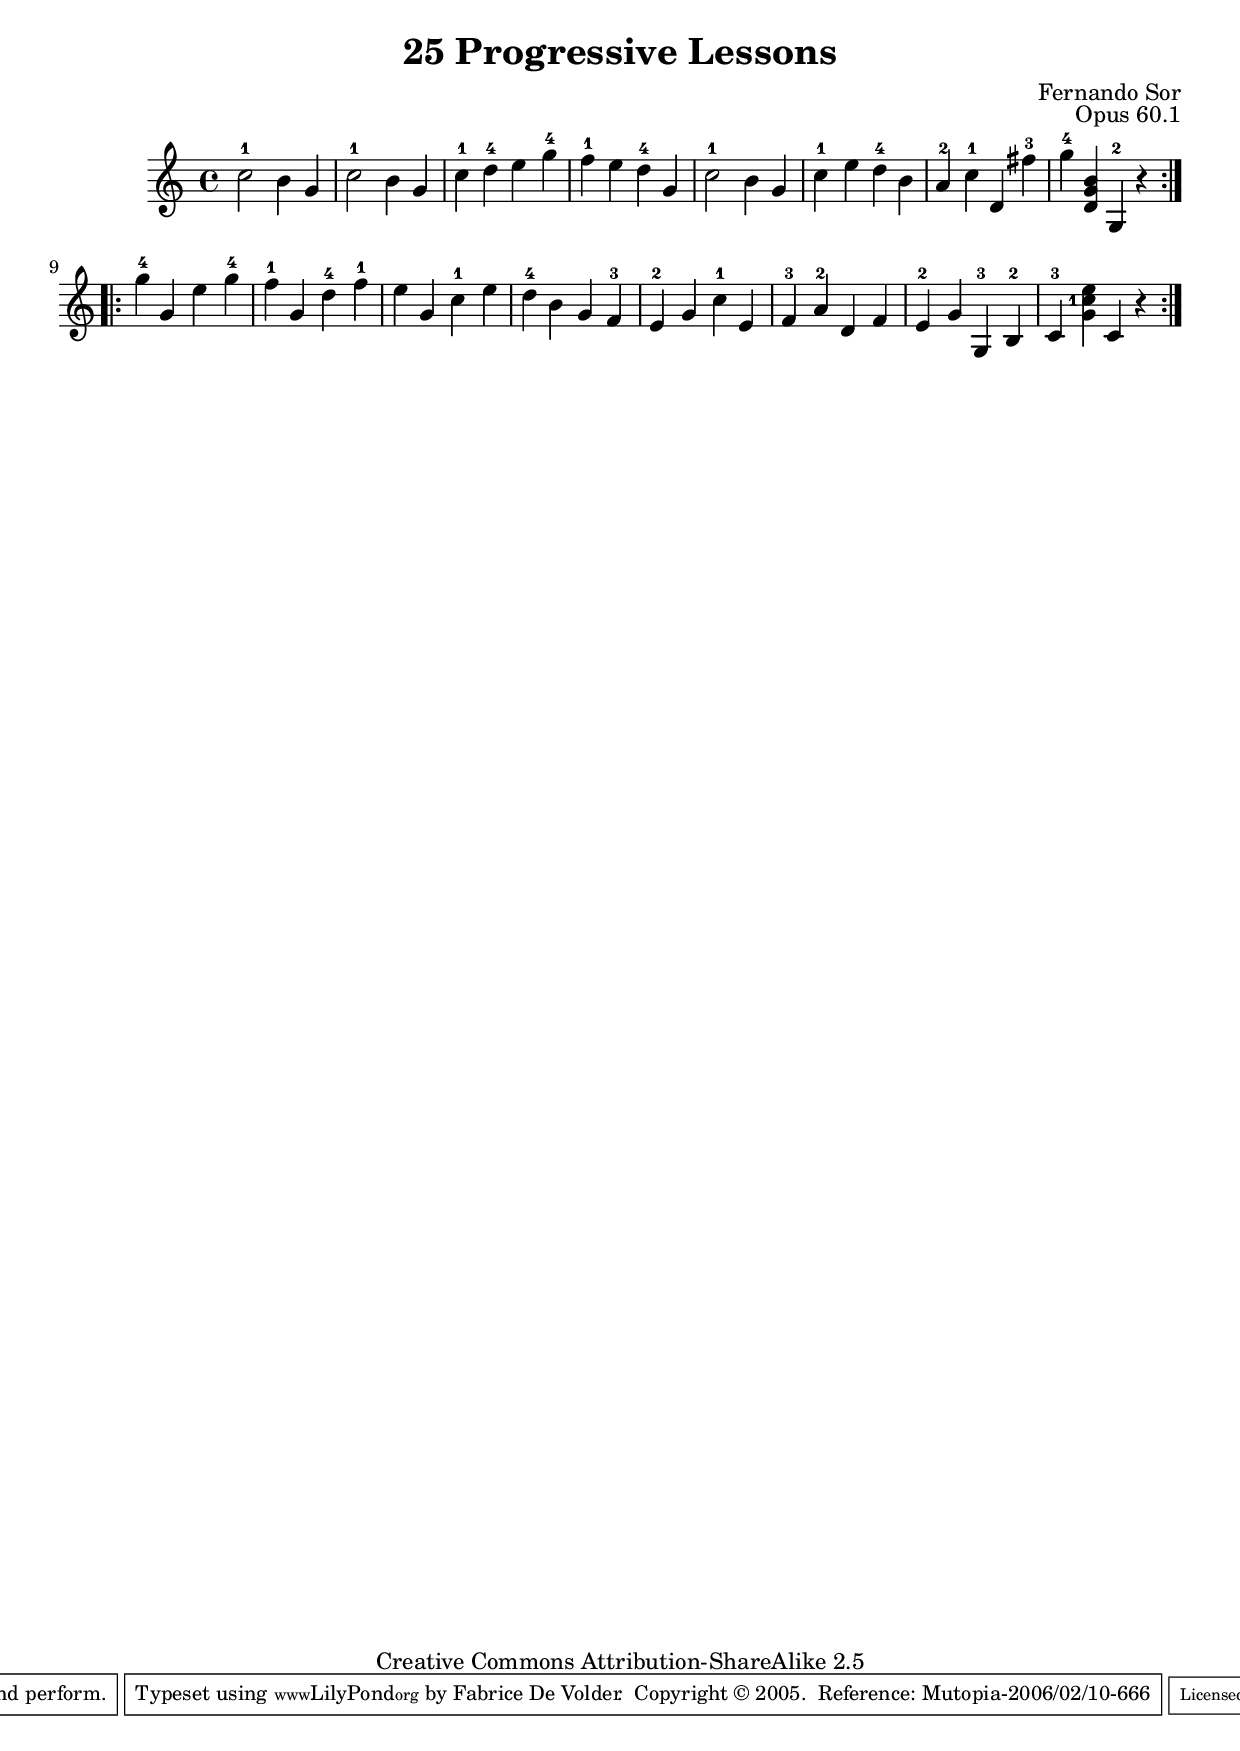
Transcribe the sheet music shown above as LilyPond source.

\version "2.6.5"
\header {
 title    = "25 Progressive Lessons"
 opus     = "Opus 60.1"
 composer = "Fernando Sor"

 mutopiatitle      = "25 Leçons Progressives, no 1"
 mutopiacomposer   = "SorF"
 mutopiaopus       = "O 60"
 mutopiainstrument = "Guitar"
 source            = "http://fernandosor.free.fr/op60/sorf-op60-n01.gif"
 date              = "19th C."
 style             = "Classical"
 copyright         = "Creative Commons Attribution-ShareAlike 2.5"
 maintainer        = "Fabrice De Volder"
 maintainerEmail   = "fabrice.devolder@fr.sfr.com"
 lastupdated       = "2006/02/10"
 filename          = "sor_op60_01.ly"

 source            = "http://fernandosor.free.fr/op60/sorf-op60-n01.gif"
 enterdby          = "Fabrice De Volder"

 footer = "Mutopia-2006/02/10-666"
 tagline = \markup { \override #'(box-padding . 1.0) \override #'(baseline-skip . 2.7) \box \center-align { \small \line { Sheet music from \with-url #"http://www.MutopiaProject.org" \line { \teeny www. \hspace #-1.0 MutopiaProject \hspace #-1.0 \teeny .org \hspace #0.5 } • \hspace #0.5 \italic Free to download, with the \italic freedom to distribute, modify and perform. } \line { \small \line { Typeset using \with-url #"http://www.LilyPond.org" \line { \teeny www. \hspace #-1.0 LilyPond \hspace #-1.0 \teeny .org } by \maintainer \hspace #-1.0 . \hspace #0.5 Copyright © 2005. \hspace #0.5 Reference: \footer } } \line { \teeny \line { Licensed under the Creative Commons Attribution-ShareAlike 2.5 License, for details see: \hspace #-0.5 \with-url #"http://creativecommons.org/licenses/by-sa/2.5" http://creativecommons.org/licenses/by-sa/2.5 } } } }
}

oneVoice = \relative c' {
  \repeat volta 2 {
    c'2-1 b4 g
    c2-1 b4 g
    c-1 d-4 e g-4
    f-1 e d-4 g,
    c2-1 b4 g
    c-1 e d-4 b
    a-2 c-1 d, fis'-3
    g-4 <d, g b> g,-2 r
  }
  \repeat volta 2 {
    g''-4 g, e' g-4
    f-1 g, d'-4 f-1
    e g, c-1 e
    d-4 b g f-3
    e-2 g c-1 e,
    f-3 a-2 d, f
    e-2 g g,-3 b-2
    c-3 \set fingeringOrientations = #'(left)<g' c-1 e> c, r
  }
}

\score {
  \context Staff <<
    \time 4/4
    \key c \major
    \clef violin
    \set Staff.midiInstrument ="acoustic guitar (nylon)"
    \oneVoice
  >>
\layout {}
\midi { \tempo 4=160}
}
